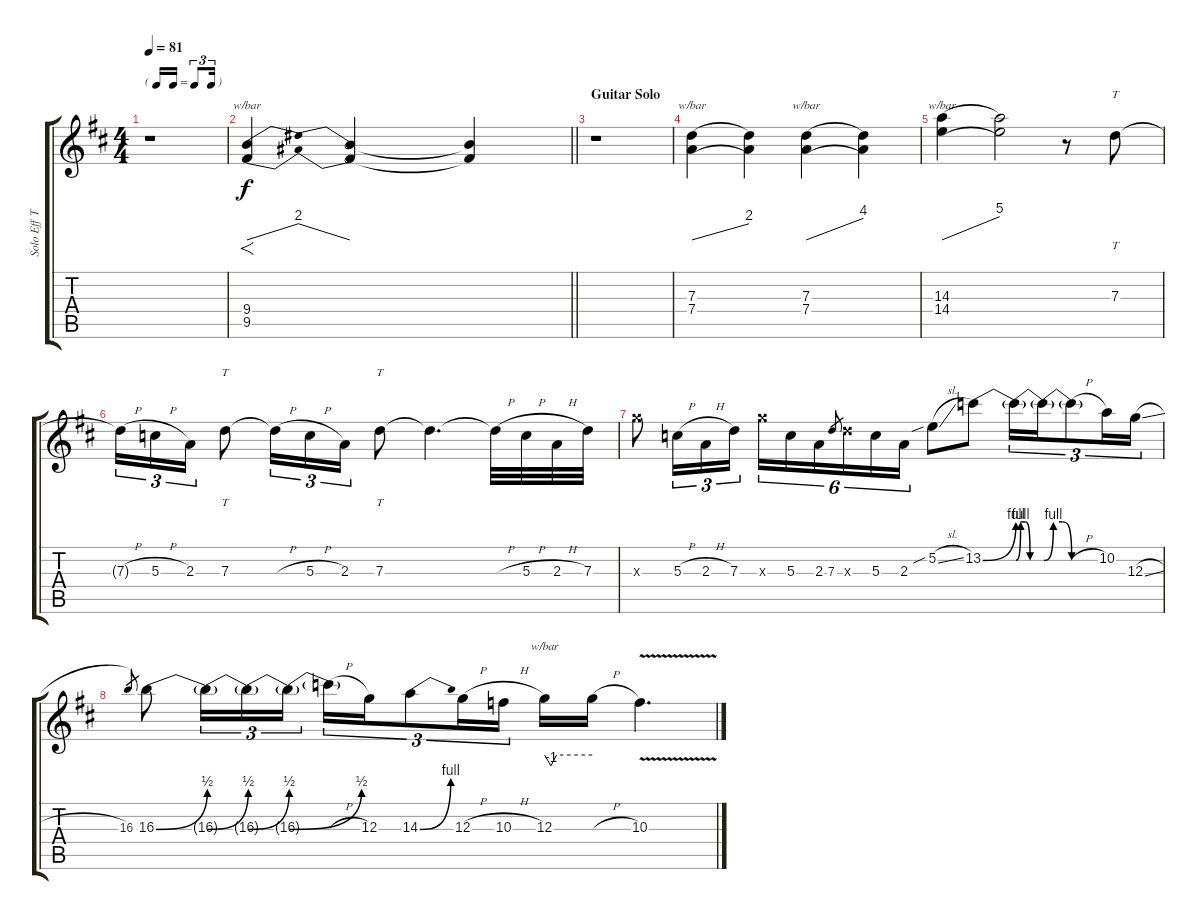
\track ("Solo Eff Trans-Trem =0 Normal Tuning " "Solo Eff T") {instrument overdrivenguitar}
\staff {score tabs}
\tuning (E4 B3 G3 D3 A2 E2) {hide}
\ts (4 4)
\tf triplet16th
\tempo 81
\clef g2
\ks d
r.1{dy f} |
\barLineRight lightlight
(9.4 9.5).4{f tbe (dip default 0 0 30 8 60 0) volume 2} (9.4{t} 9.5{t}).2 (9.4{t} 9.5{t}).4 |
\section ("" "Guitar Solo")
r.1 |
(7.3 7.4).4{tbe (dive default 0 0 60 8) volume 9} (7.3{t} 7.4{t}).4 (7.3 7.4).4{tbe (dive default 0 0 60 16)} (7.3{t} 7.4{t}).4 |
(14.3 14.4).4{tbe (dive default 0 0 60 20)} (14.3{t} 14.4{t}).2 r.8 7.3.8{tt volume 8} |
7.3{h t}.16{tu (3 2)} 5.3{h}.16{tu (3 2)} 2.3.16{tu (3 2)} 7.3.8{tt} 7.3{h t}.16{tu (3 2)} 5.3{h}.16{tu (3 2)} 2.3.16{tu (3 2)} 7.3.8{tt} 7.3{t}.4{d} 7.3{h t}.32 5.3{h}.32 2.3{h}.32 7.3.32 |
12.3{x}.8 5.3{h}.16{tu (3 2)} 2.3{h}.16{tu (3 2)} 7.3.16{tu (3 2)} 12.3{x}.16{tu (6 4)} 5.3.16{tu (6 4)} 2.3.16{tu (6 4)} 7.3.8{gr beam splitsecondary} 7.3{x}.16{tu (6 4)} 5.3.16{tu (6 4)} 2.3.16{tu (6 4)} 5.2{sib sl}.8 13.2{be (bend 0 0 60 4)}.8 13.2{be (custom 0 0 10 4 20 4 30 0 60 0) t}.16{tu (3 2)} 13.2{be (custom 0 0 10 4 20 4 30 0 60 0) t}.16{tu (3 2)} 13.2{h t}.8{tu (3 2)} 10.2.16{tu (3 2)} 12.3{sl}.16{tu (3 2)} |
16.3.8{gr} 16.3{be (bend 0 0 60 2)}.8 16.3{be (bend 0 0 60 2) t}.16{tu (3 2)} 16.3{be (bend 0 0 60 2) t}.16{tu (3 2)} 16.3{be (bend 0 0 60 2) t}.16{tu (3 2)} 16.3{h t}.16{tu (3 2)} 12.3.16{tu (3 2)} 14.3{be (bend 0 0 60 4)}.8{tu (3 2)} 12.3{h}.16{tu (3 2)} 10.3{h}.16{tu (3 2)} 12.3.16{tbe (custom default 0 0 8 -4 15 0 60 0)} 12.3{h t}.16 10.3{v}.4{d}
